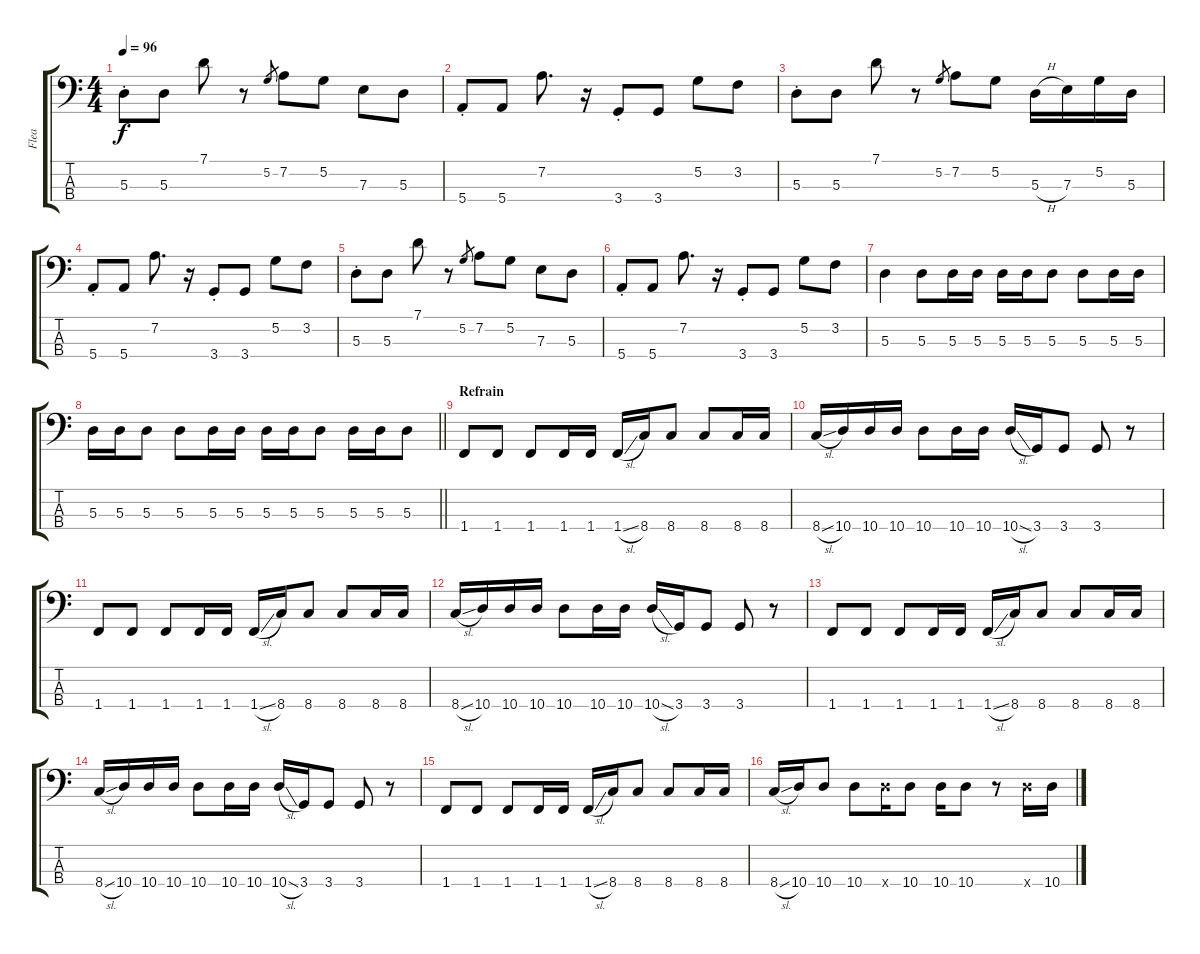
\track ("Flea" "Flea") {instrument electricbasspick}
\staff {score tabs}
\tuning (G2 D2 A1 E1) {hide}
\ts (4 4)
\tempo 96
\clef f4
\ks c
5.3{st}.8{dy f} 5.3.8 7.1.8 r.8 5.2.8{gr} 7.2.8 5.2.8 7.3.8 5.3.8 |
5.4{st}.8 5.4.8 7.2.8{d} r.16 3.4{st}.8 3.4.8 5.2.8 3.2.8 |
5.3{st}.8 5.3.8 7.1.8 r.8 5.2.8{gr} 7.2.8 5.2.8 5.3{h}.16 7.3.16 5.2.16 5.3.16 |
5.4{st}.8 5.4.8 7.2.8{d} r.16 3.4{st}.8 3.4.8 5.2.8 3.2.8 |
5.3{st}.8 5.3.8 7.1.8 r.8 5.2.8{gr} 7.2.8 5.2.8 7.3.8 5.3.8 |
5.4{st}.8 5.4.8 7.2.8{d} r.16 3.4{st}.8 3.4.8 5.2.8 3.2.8 |
5.3.4 5.3.8 5.3.16 5.3.16 5.3.16 5.3.16 5.3.8 5.3.8 5.3.16 5.3.16 |
\barLineRight lightlight
5.3.16 5.3.16 5.3.8 5.3.8 5.3.16 5.3.16 5.3.16 5.3.16 5.3.8 5.3.16 5.3.16 5.3.8 |
\section ("" "Refrain")
1.4.8 1.4.8 1.4.8 1.4.16 1.4.16 1.4{sl}.16 8.4.16 8.4.8 8.4.8 8.4.16 8.4.16 |
8.4{sl}.16 10.4.16 10.4.16 10.4.16 10.4.8 10.4.16 10.4.16 10.4{sl}.16 3.4.16 3.4.8 3.4.8 r.8 |
1.4.8 1.4.8 1.4.8 1.4.16 1.4.16 1.4{sl}.16 8.4.16 8.4.8 8.4.8 8.4.16 8.4.16 |
8.4{sl}.16 10.4.16 10.4.16 10.4.16 10.4.8 10.4.16 10.4.16 10.4{sl}.16 3.4.16 3.4.8 3.4.8 r.8 |
1.4.8 1.4.8 1.4.8 1.4.16 1.4.16 1.4{sl}.16 8.4.16 8.4.8 8.4.8 8.4.16 8.4.16 |
8.4{sl}.16 10.4.16 10.4.16 10.4.16 10.4.8 10.4.16 10.4.16 10.4{sl}.16 3.4.16 3.4.8 3.4.8 r.8 |
1.4.8 1.4.8 1.4.8 1.4.16 1.4.16 1.4{sl}.16 8.4.16 8.4.8 8.4.8 8.4.16 8.4.16 |
8.4{sl}.16 10.4.16 10.4.8 10.4.8 10.4{x}.16 10.4.8 10.4.16 10.4.8 r.8 10.4{x}.16 10.4.16
